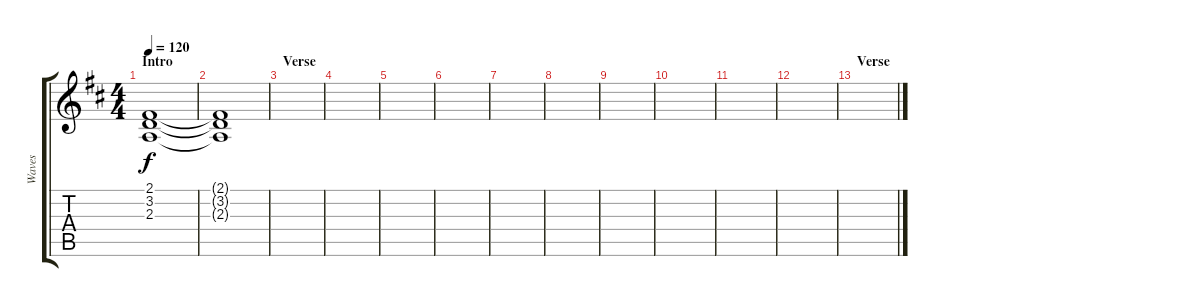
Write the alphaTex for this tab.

\track ("Waves" "Waves") {instrument seashore}
\staff {score tabs}
\tuning (E4 B3 G3 D3 A2 E2) {hide}
\ts (4 4)
\section ("" "Intro")
\tempo 120
\clef g2
\ks d
(2.1 3.2 2.3).1{dy f instrument seashore} |
(2.1{t} 3.2{t} 2.3{t}).1 |
\section ("" "Verse")
|
|
|
|
|
|
|
|
|
|
\section ("" "Verse")
